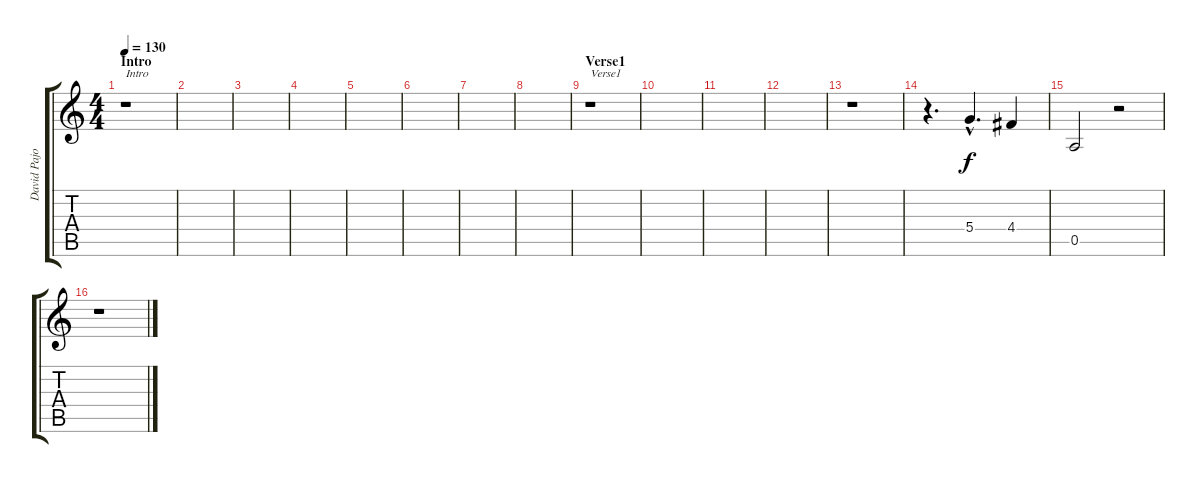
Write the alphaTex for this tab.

\track ("David Pajo" "David Pajo") {instrument electricguitarclean}
\staff {score tabs}
\tuning (E4 B3 G3 D3 A2 E2) {hide}
\ts (4 4)
\section ("" "Intro")
\tempo 130
\clef g2
\ks c
r.1{txt "Intro" dy f instrument electricguitarclean} |
|
|
|
|
|
|
|
\section ("" "Verse1")
r.1{txt "Verse1"} |
|
|
|
r.1 |
r.4{d} 5.4{hac}.4{d} 4.4.4 |
0.5.2 r.2 |
r.1
